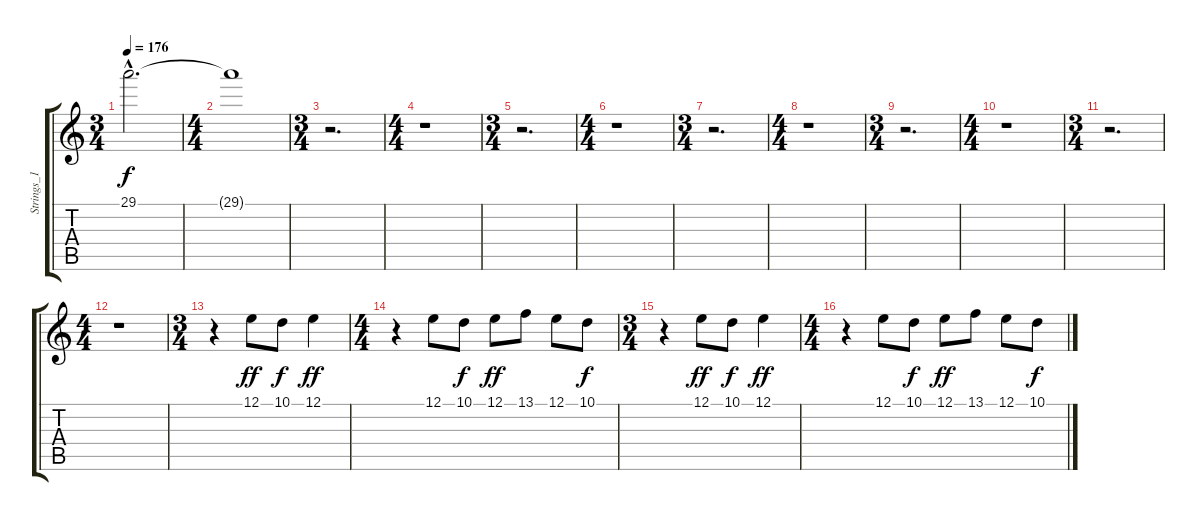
\track ("Strings_1" "Strings_1") {instrument stringensemble1}
\staff {score tabs}
\tuning (E4 B3 G3 D3 A2 E2) {hide}
\ts (3 4)
\tempo 176
\clef g2
\ks c
29.1{hac t}.2{d dy f} |
\ts (4 4)
29.1{t}.1 |
\ts (3 4)
r.2{d} |
\ts (4 4)
r.1 |
\ts (3 4)
r.2{d} |
\ts (4 4)
r.1 |
\ts (3 4)
r.2{d} |
\ts (4 4)
r.1 |
\ts (3 4)
r.2{d} |
\ts (4 4)
r.1 |
\ts (3 4)
r.2{d} |
\ts (4 4)
r.1 |
\ts (3 4)
r.4 12.1.8{dy ff balance 6 instrument oboe} 10.1.8{dy f} 12.1.4{dy ff} |
\ts (4 4)
r.4 12.1.8 10.1.8{dy f} 12.1.8{dy ff} 13.1.8 12.1.8 10.1.8{dy f} |
\ts (3 4)
r.4 12.1.8{dy ff} 10.1.8{dy f} 12.1.4{dy ff} |
\ts (4 4)
r.4 12.1.8 10.1.8{dy f} 12.1.8{dy ff} 13.1.8 12.1.8 10.1.8{dy f}
